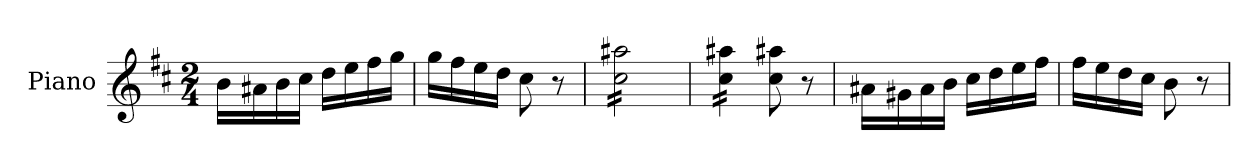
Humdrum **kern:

**kern
*part1
*staff1
*I"Piano
*I'Pno.
*clefG2
*k[f#c#]
*M2/4
=1
16b\LL
16a#X\
16b\
16cc#\JJ
16dd\LL
16ee\
16ff#\
16gg\JJ
=2
16gg\LL
16ff#\
16ee\
16dd\JJ
8cc#\
8r
=3
*tremolo
16cc#\ 16aa#X\LL
16cc#\ 16aa#X\
16cc#\ 16aa#X\
16cc#\ 16aa#X\
16cc#\ 16aa#X\
16cc#\ 16aa#X\
16cc#\ 16aa#X\
16cc#\ 16aa#X\JJ
=4
16cc#\ 16aa#X\LL
16cc#\ 16aa#X\
16cc#\ 16aa#X\
16cc#\ 16aa#X\JJ
*Xtremolo
8cc#\ 8aa#X\
8r
=5
16a#X\LL
16g#X\
16a#\
16b\JJ
16cc#\LL
16dd\
16ee\
16ff#\JJ
=6
16ff#\LL
16ee\
16dd\
16cc#\JJ
8b\
8r
=
*-
